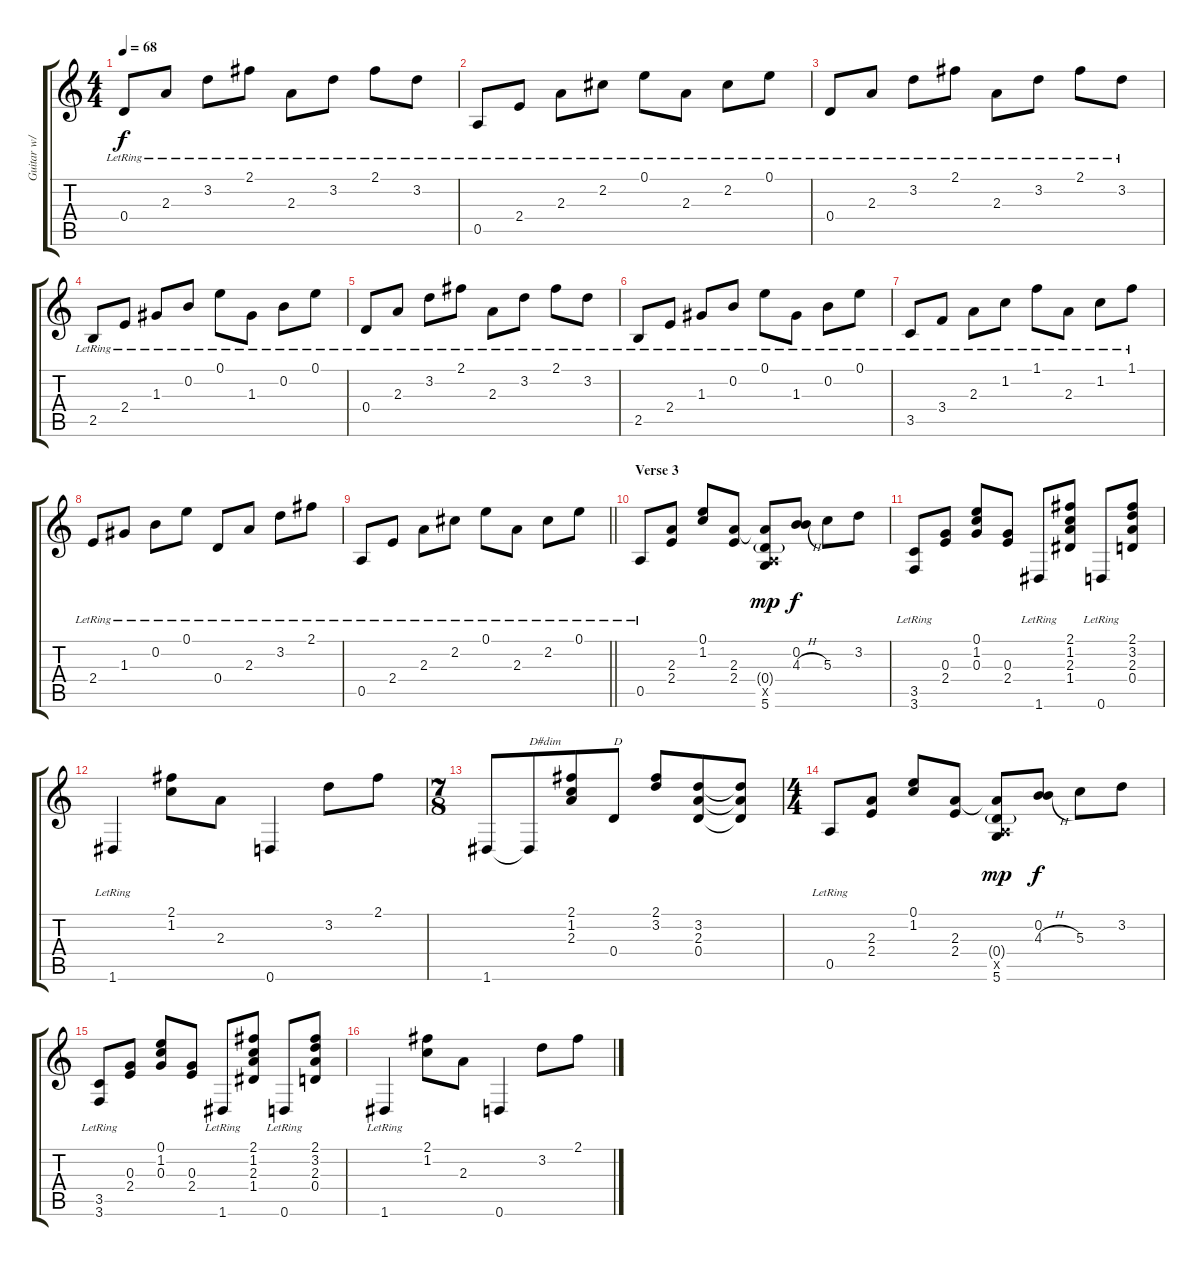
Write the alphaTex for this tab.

\track ("Guitar w/ Flanger" "Guitar w/ ") {instrument electricguitarclean}
\staff {score tabs}
\tuning (E4 B3 G3 D3 A2 D2) {hide}
\ts (4 4)
\tempo 68
\clef g2
\ks c
0.4{lr}.8{dy f} 2.3{lr}.8 3.2{lr}.8 2.1{lr}.8 2.3{lr}.8 3.2{lr}.8 2.1{lr}.8 3.2{lr}.8 |
0.5{lr}.8 2.4{lr}.8 2.3{lr}.8 2.2{lr}.8 0.1{lr}.8 2.3{lr}.8 2.2{lr}.8 0.1{lr}.8 |
0.4{lr}.8 2.3{lr}.8 3.2{lr}.8 2.1{lr}.8 2.3{lr}.8 3.2{lr}.8 2.1{lr}.8 3.2{lr}.8 |
2.5{lr}.8 2.4{lr}.8 1.3{lr}.8 0.2{lr}.8 0.1{lr}.8 1.3{lr}.8 0.2{lr}.8 0.1{lr}.8 |
0.4{lr}.8 2.3{lr}.8 3.2{lr}.8 2.1{lr}.8 2.3{lr}.8 3.2{lr}.8 2.1{lr}.8 3.2{lr}.8 |
2.5{lr}.8 2.4{lr}.8 1.3{lr}.8 0.2{lr}.8 0.1{lr}.8 1.3{lr}.8 0.2{lr}.8 0.1{lr}.8 |
3.5{lr}.8 3.4{lr}.8 2.3{lr}.8 1.2{lr}.8 1.1{lr}.8 2.3{lr}.8 1.2{lr}.8 1.1{lr}.8 |
2.4{lr}.8 1.3{lr}.8 0.2{lr}.8 0.1{lr}.8 0.4{lr}.8 2.3{lr}.8 3.2{lr}.8 2.1{lr}.8 |
\barLineRight lightlight
0.5{lr}.8 2.4{lr}.8 2.3{lr}.8 2.2{lr}.8 0.1{lr}.8 2.3{lr}.8 2.2{lr}.8 0.1{lr}.8 |
\section ("" "Verse 3")
0.5{lr}.8 (2.3 2.4).8 (0.1 1.2).8 (2.3 2.4).8 (2.3{t} 0.4{g} 0.5{x} 5.6).8{dy mp} (0.2 4.3{h}).8{dy f} 5.3.8 3.2.8 |
(3.5{lr} 3.6{lr}).8 (0.3 2.4).8 (0.1 1.2 0.3).8 (0.3 2.4).8 1.6{lr}.8 (2.1 1.2 2.3 1.4).8 0.6{lr}.8 (2.1 3.2 2.3 0.4).8 |
1.6{lr}.4 (2.1 1.2).8 2.3.8 0.6.4 3.2.8 2.1.8 |
\ts (7 8)
1.6.8 1.6{t}.8{txt "D#dim"} (2.1 1.2 2.3).8 0.4.8{txt "D"} (2.1 3.2).8 (3.2 2.3 0.4).8 (3.2{t} 2.3{t} 0.4{t}).8 |
\ts (4 4)
0.5{lr}.8 (2.3 2.4).8 (0.1 1.2).8 (2.3 2.4).8 (2.3{t} 0.4{g} 0.5{x} 5.6).8{dy mp} (0.2 4.3{h}).8{dy f} 5.3.8 3.2.8 |
(3.5{lr} 3.6{lr}).8 (0.3 2.4).8 (0.1 1.2 0.3).8 (0.3 2.4).8 1.6{lr}.8 (2.1 1.2 2.3 1.4).8 0.6{lr}.8 (2.1 3.2 2.3 0.4).8 |
1.6{lr}.4 (2.1 1.2).8 2.3.8 0.6.4 3.2.8 2.1.8
